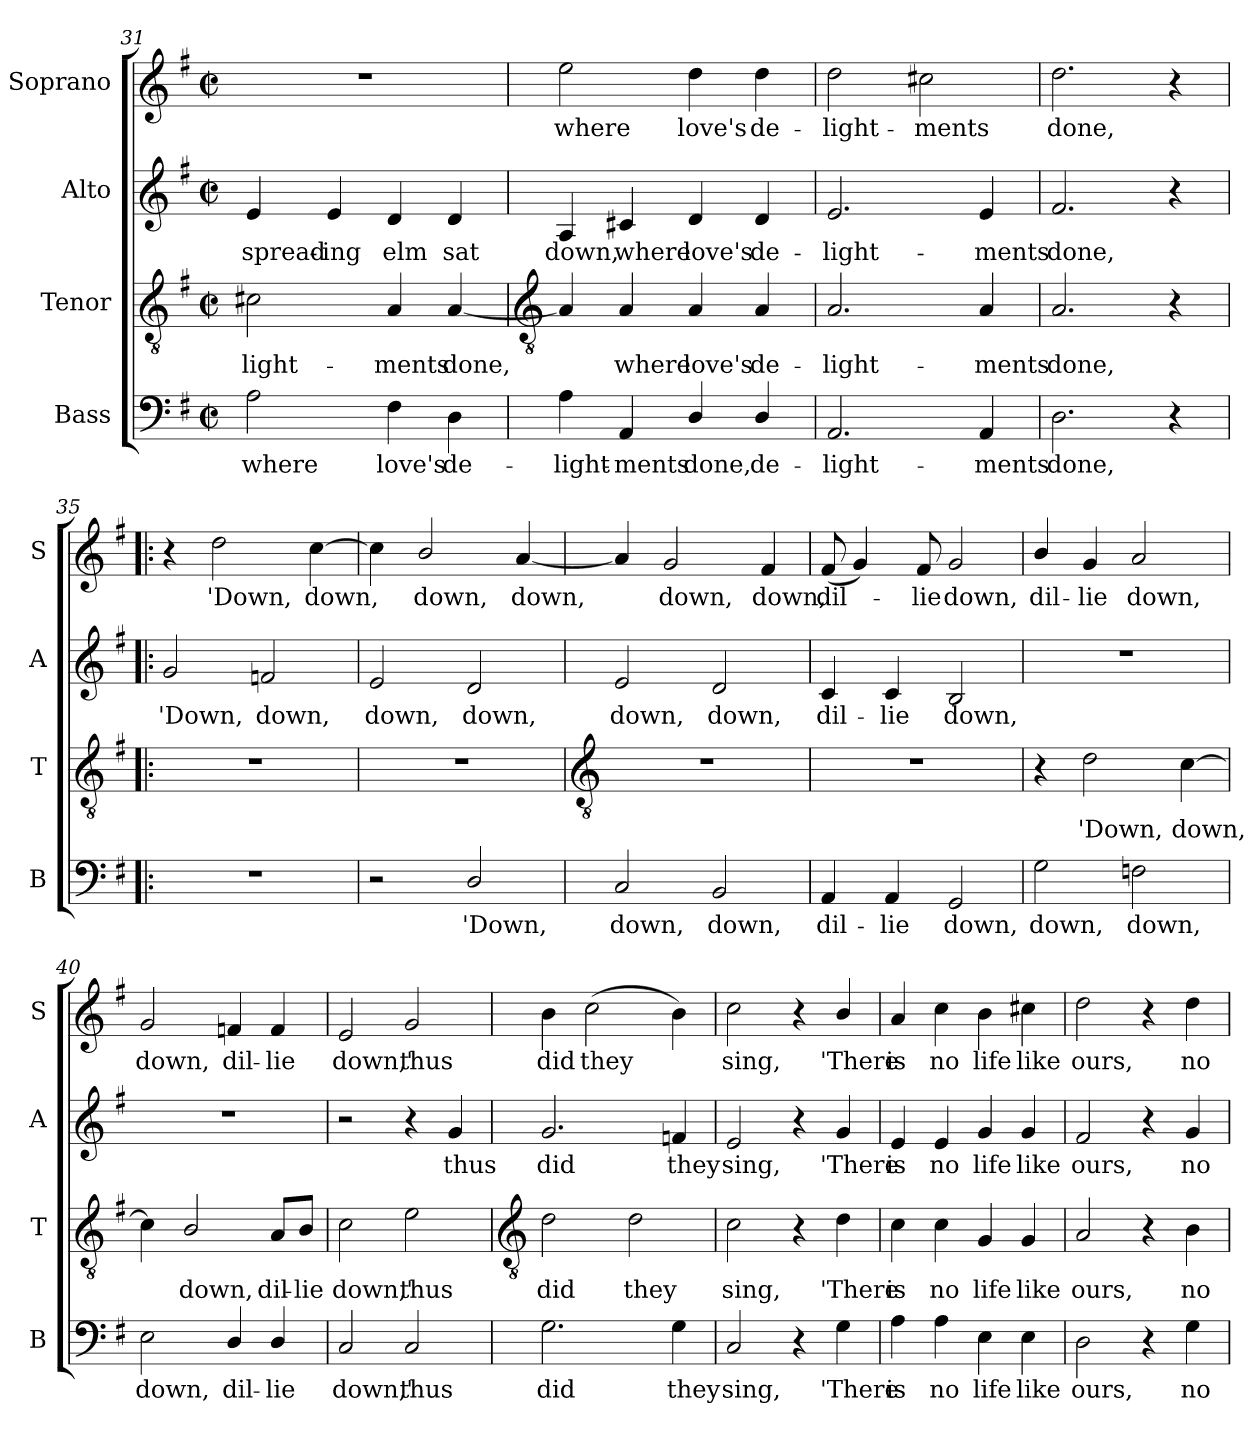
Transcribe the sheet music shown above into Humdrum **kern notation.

**kern	**text	**kern	**text	**kern	**text	**kern	**text
*part4	*part4	*part3	*part3	*part2	*part2	*part1	*part1
*staff4	*staff4	*staff3	*staff3	*staff2	*staff2	*staff1	*staff1
*I"Bass	*	*I"Tenor	*	*I"Alto	*	*I"Soprano	*
*I'B	*	*I'T	*	*I'A	*	*I'S	*
*clefF4	*	*clefGv2	*	*clefG2	*	*clefG2	*
*k[f#]	*	*k[f#]	*	*k[f#]	*	*k[f#]	*
*G:	*	*G:	*	*G:	*	*G:	*
*M2/2	*	*M2/2	*	*M2/2	*	*M2/2	*
*met(c|)	*	*met(c|)	*	*met(c|)	*	*met(c|)	*
=31	=31	=31	=31	=31	=31	=31	=31
!	!LO:LY:b	!	!LO:LY:b	!	!LO:LY:b	!	!
2A	where	2c#X	-light-	4e	spread-	1r	.
!	!	!	!	!	!LO:LY:b	!	!
.	.	.	.	4e	-ing	.	.
!	!LO:LY:b	!	!LO:LY:b	!	!LO:LY:b	!	!
4F#	love's	4A	-ments	4d	elm	.	.
!	!LO:LY:b	!	!LO:LY:b	!	!LO:LY:b	!	!
4D	de-	[4A	done,	4d	sat	.	.
!!LO:LB:g=z
=32	=32	=32	=32	=32	=32	=32	=32
*	*	*clefGv2	*	*	*	*	*
!	!LO:LY:b	!	!	!	!LO:LY:b	!	!LO:LY:b
4A	-light-	4A]	.	4A	down,	2ee	where
!	!LO:LY:b	!	!LO:LY:b	!	!LO:LY:b	!	!
4AA	-ments	4A	where	4c#X	where	.	.
!	!LO:LY:b	!	!LO:LY:b	!	!LO:LY:b	!	!LO:LY:b
4D/	done,	4A	love's	4d	love's	4dd	love's
!	!LO:LY:b	!	!LO:LY:b	!	!LO:LY:b	!	!LO:LY:b
4D/	de-	4A	de-	4d	de-	4dd	de-
=33	=33	=33	=33	=33	=33	=33	=33
!	!LO:LY:b	!	!LO:LY:b	!	!LO:LY:b	!	!LO:LY:b
2.AA	-light-	2.A	-light-	2.e	-light-	2dd	-light-
!	!	!	!	!	!	!	!LO:LY:b
.	.	.	.	.	.	2cc#X	-ments
!	!LO:LY:b	!	!LO:LY:b	!	!LO:LY:b	!	!
4AA	-ments	4A	-ments	4e	-ments	.	.
=34	=34	=34	=34	=34	=34	=34	=34
!	!LO:LY:b	!	!LO:LY:b	!	!LO:LY:b	!	!LO:LY:b
2.D	done,	2.A	done,	2.f#	done,	2.dd	done,
4r	.	4r	.	4r	.	4r	.
=35!|:	=35!|:	=35!|:	=35!|:	=35!|:	=35!|:	=35!|:	=35!|:
!	!	!	!	!	!LO:LY:b	!	!
1r	.	1r	.	2g	'Down,	4r	.
!	!	!	!	!	!	!	!LO:LY:b
.	.	.	.	.	.	2dd	'Down,
!	!	!	!	!	!LO:LY:b	!	!
.	.	.	.	2fn	down,	.	.
!	!	!	!	!	!	!	!LO:LY:b
.	.	.	.	.	.	[4cc	down,
=36	=36	=36	=36	=36	=36	=36	=36
!	!	!	!	!	!LO:LY:b	!	!LO:LY:b
2r	.	1r	.	2e	down,	4cc]	.
!	!	!	!	!	!	!	!LO:LY:b
.	.	.	.	.	.	2b/	down,
!	!LO:LY:b	!	!	!	!LO:LY:b	!	!
2D/	'Down,	.	.	2d	down,	.	.
!	!	!	!	!	!	!	!LO:LY:b
.	.	.	.	.	.	[4a	down,
!!LO:LB:g=z
=37	=37	=37	=37	=37	=37	=37	=37
*	*	*clefGv2	*	*	*	*	*
!	!LO:LY:b	!	!	!	!LO:LY:b	!	!
2C	down,	1r	.	2e	down,	4a]	.
!	!	!	!	!	!	!	!LO:LY:b
.	.	.	.	.	.	2g	down,
!	!LO:LY:b	!	!	!	!LO:LY:b	!	!
2BB	down,	.	.	2d	down,	.	.
!	!	!	!	!	!	!	!LO:LY:b
.	.	.	.	.	.	4f#	down,
=38	=38	=38	=38	=38	=38	=38	=38
!	!LO:LY:b	!	!	!	!LO:LY:b	!	!LO:LY:b
4AA	dil-	1r	.	4c	dil-	(<8f#	dil-
.	.	.	.	.	.	4g)	.
!	!LO:LY:b	!	!	!	!LO:LY:b	!	!
4AA	-lie	.	.	4c	-lie	.	.
!	!	!	!	!	!	!	!LO:LY:b
.	.	.	.	.	.	8f#	lie
!	!LO:LY:b	!	!	!	!LO:LY:b	!	!LO:LY:b
2GG	down,	.	.	2B	down,	2g	down,
=39	=39	=39	=39	=39	=39	=39	=39
!	!LO:LY:b	!	!	!	!	!	!LO:LY:b
2G	down,	4r	.	1r	.	4b/	dil-
!	!	!	!LO:LY:b	!	!	!	!LO:LY:b
.	.	2d	'Down,	.	.	4g	-lie
!	!LO:LY:b	!	!	!	!	!	!LO:LY:b
2Fn	down,	.	.	.	.	2a	down,
!	!	!	!LO:LY:b	!	!	!	!
.	.	[4c	down,	.	.	.	.
=40	=40	=40	=40	=40	=40	=40	=40
!	!LO:LY:b	!	!	!	!	!	!LO:LY:b
2E	down,	4c]	.	1r	.	2g	down,
!	!	!	!LO:LY:b	!	!	!	!
.	.	2B/	down,	.	.	.	.
!	!LO:LY:b	!	!	!	!	!	!LO:LY:b
4D/	dil-	.	.	.	.	4fn	dil-
!	!LO:LY:b	!	!LO:LY:b	!	!	!	!LO:LY:b
4D/	-lie	8A/L	dil-	.	.	4f	-lie
!	!	!	!LO:LY:b	!	!	!	!
.	.	8B/J	-lie	.	.	.	.
=41	=41	=41	=41	=41	=41	=41	=41
!	!LO:LY:b	!	!LO:LY:b	!	!	!	!LO:LY:b
2C	down,'	2c	down,'	2r	.	2e	down,'
!	!LO:LY:b	!	!LO:LY:b	!	!	!	!LO:LY:b
2C	thus	2e	thus	4r	.	2g	thus
!	!	!	!	!	!LO:LY:b	!	!
.	.	.	.	4g	thus	.	.
!!LO:LB:g=z
=42	=42	=42	=42	=42	=42	=42	=42
*	*	*clefGv2	*	*	*	*	*
!	!LO:LY:b	!	!LO:LY:b	!	!LO:LY:b	!	!LO:LY:b
2.G	did	2d	did	2.g	did	4b	did
!	!	!	!	!	!	!	!LO:LY:b
.	.	.	.	.	.	(>2cc	they
!	!	!	!LO:LY:b	!	!	!	!
.	.	2d	they	.	.	.	.
!	!LO:LY:b	!	!	!	!LO:LY:b	!	!
4G	they	.	.	4fn	they	4b)	.
=43	=43	=43	=43	=43	=43	=43	=43
!	!LO:LY:b	!	!LO:LY:b	!	!LO:LY:b	!	!LO:LY:b
2C	sing,	2c	sing,	2e	sing,	2cc	sing,
4r	.	4r	.	4r	.	4r	.
!	!LO:LY:b	!	!LO:LY:b	!	!LO:LY:b	!	!LO:LY:b
4G	'There	4d	'There	4g	'There	4b/	'There
=44	=44	=44	=44	=44	=44	=44	=44
!	!LO:LY:b	!	!LO:LY:b	!	!LO:LY:b	!	!LO:LY:b
4A	is	4c	is	4e	is	4a	is
!	!LO:LY:b	!	!LO:LY:b	!	!LO:LY:b	!	!LO:LY:b
4A	no	4c	no	4e	no	4cc	no
!	!LO:LY:b	!	!LO:LY:b	!	!LO:LY:b	!	!LO:LY:b
4E	life	4G	life	4g	life	4b	life
!	!LO:LY:b	!	!LO:LY:b	!	!LO:LY:b	!	!LO:LY:b
4E	like	4G	like	4g	like	4cc#X	like
=45	=45	=45	=45	=45	=45	=45	=45
!	!LO:LY:b	!	!LO:LY:b	!	!LO:LY:b	!	!LO:LY:b
2D	ours,	2A	ours,	2f#	ours,	2dd	ours,
4r	.	4r	.	4r	.	4r	.
!	!LO:LY:b	!	!LO:LY:b	!	!LO:LY:b	!	!LO:LY:b
4G	no	4B	no	4g	no	4dd	no
=	=	=	=	=	=	=	=
*-	*-	*-	*-	*-	*-	*-	*-
